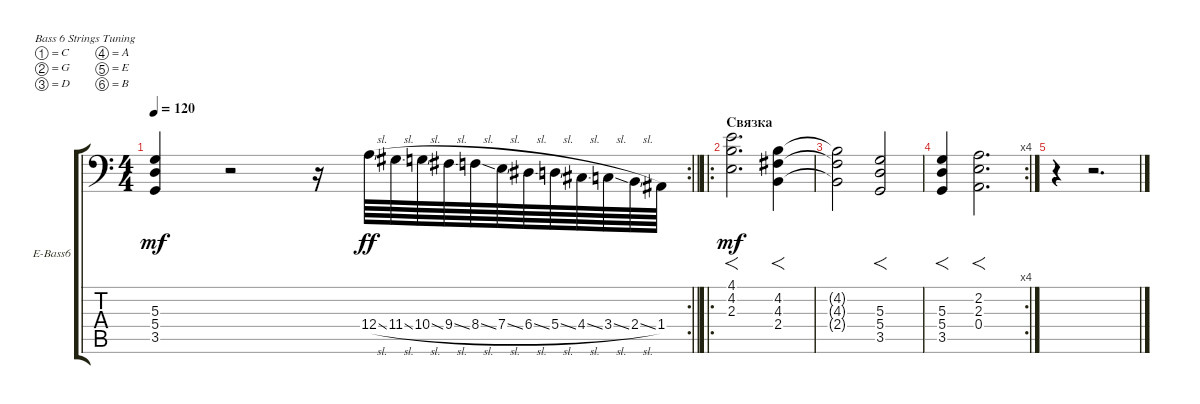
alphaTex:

\bracketExtendMode groupsimilarinstruments
\firstSystemTrackNameOrientation horizontal
\otherSystemsTrackNameOrientation horizontal
\track ("Electric Bass" "E-Bass6") {instrument electricbassfinger}
\staff {score tabs}
\tuning (C3 G2 D2 A1 E1 B0)
\rc 2
\ts (4 4)
\tempo 120
\clef f4
\barLineRight lightlight
\ks c
(5.3{t} 5.4{t} 3.5{t}).4{dy mf} r.2 r.16 12.4{sl}.64{dy ff} 11.4{sl}.64 10.4{sl}.64 9.4{sl}.64 8.4{sl}.64 7.4{sl}.64 6.4{sl}.64 5.4{sl}.64 4.4{sl}.64 3.4{sl}.64 2.4{sl}.64 1.4.64 |
\ro
\section ("" "Связка")
(4.1 4.2 2.3).2{f d dy mf} (4.2 4.3 2.4).4{f} |
(4.2{t} 4.3{t} 2.4{t}).2 (5.3 5.4 3.5).2{f} |
\rc 4
(5.3 5.4 3.5).4{f} (2.2 2.3 0.4).2{f d} |
r.4 r.2{d}
